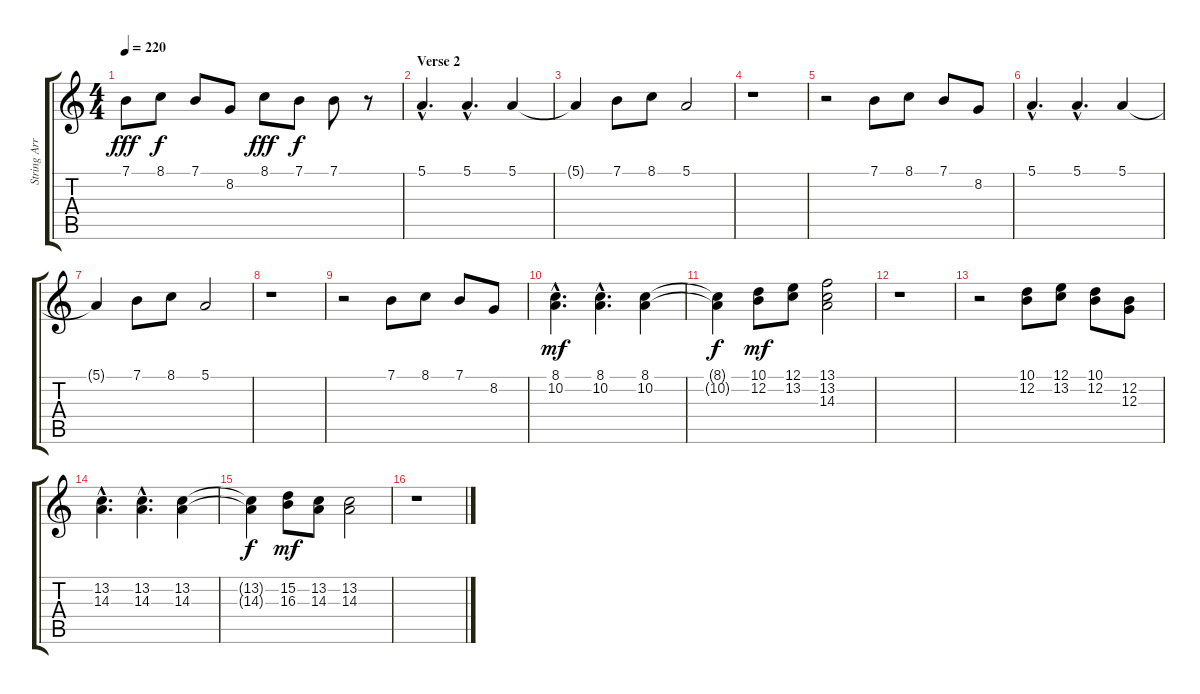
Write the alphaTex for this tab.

\track ("String Arrangements and Violin" "String Arr") {instrument stringensemble1}
\staff {score tabs}
\tuning (E4 B3 G3 D3 A2 E2) {hide}
\ts (4 4)
\tempo 220
\clef g2
\ks c
7.1.8{dy fff} 8.1.8{dy f} 7.1.8 8.2.8 8.1.8{dy fff} 7.1.8{dy f} 7.1.8 r.8 |
\section ("" "Verse 2")
5.1{hac}.4{d} 5.1{hac}.4{d} 5.1.4 |
5.1{t}.4 7.1.8 8.1.8 5.1.2 |
r.1 |
r.2 7.1.8 8.1.8 7.1.8 8.2.8 |
5.1{hac}.4{d} 5.1{hac}.4{d} 5.1.4 |
5.1{t}.4 7.1.8 8.1.8 5.1.2 |
r.1 |
r.2 7.1.8 8.1.8 7.1.8 8.2.8 |
(8.1{hac} 10.2{hac}).4{d dy mf balance 12 instrument stringensemble1} (8.1{hac} 10.2{hac}).4{d} (8.1 10.2).4 |
(8.1{t} 10.2{t}).4{dy f} (10.1 12.2).8{dy mf} (12.1 13.2).8 (13.1 13.2 14.3).2 |
r.1 |
r.2 (10.1 12.2).8 (12.1 13.2).8 (10.1 12.2).8 (12.2 12.3).8 |
(13.2{hac} 14.3{hac}).4{d} (13.2{hac} 14.3{hac}).4{d} (13.2 14.3).4 |
(13.2{t} 14.3{t}).4{dy f} (15.2 16.3).8{dy mf} (13.2 14.3).8 (13.2 14.3).2 |
r.1
